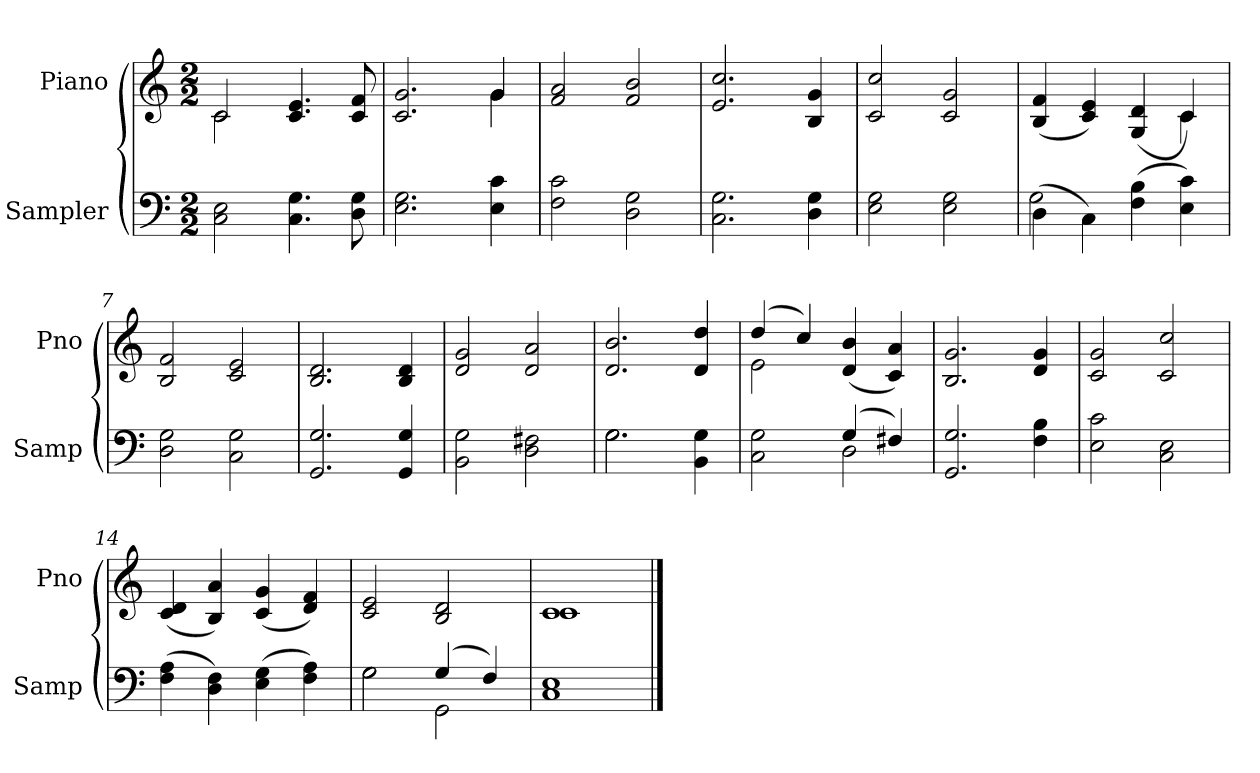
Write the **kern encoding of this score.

**kern	**kern
*part2	*part1
*staff2	*staff1
*I"Sampler	*I"Piano
*I'Samp	*I'Pno
*clefF4	*clefG2
*M2/2	*M2/2
=1	=1
*	*^
2C 2E	2c/	2c
4.C 4.G	4.c 4.e	2ryy
8D 8G	8c 8f	.
=2	=2	=2
2.E 2.G	2.c 2.g	2.ryy
4E 4c	4g/	4g
*	*v	*v
=3	=3
2F 2c	2f 2a
2D 2G	2f 2b
=4	=4
2.C 2.G	2.e 2.cc
4D 4G	4B 4g
=5	=5
2E 2G	2c 2cc
2E 2G	2c 2g
=6	=6
*^	*^
(4D\	2G	(4B 4f	2.ryy
4C\)	.	4c 4e)	.
(4F 4B	2ryy	(4G 4d	.
4E 4c)	.	4c/)	4c
*v	*v	*	*
*	*v	*v
=7	=7
2D 2G	2B 2f
2C 2G	2c 2e
=8	=8
2.GG 2.G	2.B 2.d
4GG 4G	4B 4d
=9	=9
2BB 2G	2d 2g
2D 2F#X	2d 2a
=10	=10
*^	*
2.G\	2.G	2.d 2.b
4BB 4G	4ryy	4d 4dd
=11	=11	=11
*	*	*^
2C 2G	2ryy	(4dd/	2e
.	.	4cc/)	.
(4G/	2D	(4d 4b	2ryy
4F#X/)	.	4c 4a)	.
*v	*v	*	*
*	*v	*v
=12	=12
2.GG 2.G	2.B 2.g
4F 4B	4d 4g
=13	=13
2E 2c	2c 2g
2C 2E	2c 2cc
=14	=14
(4F 4A	(4c 4d
4D 4F)	4B 4a)
(4E 4G	(4c 4g
4F 4A)	4d 4f)
=15	=15
*^	*
2G\	2G	2c 2e
(4G/	2GG	2B 2d
4F/)	.	.
*v	*v	*
=16	=16
*	*^
1C 1E	1c/	1c
*	*v	*v
==	==
*-	*-
